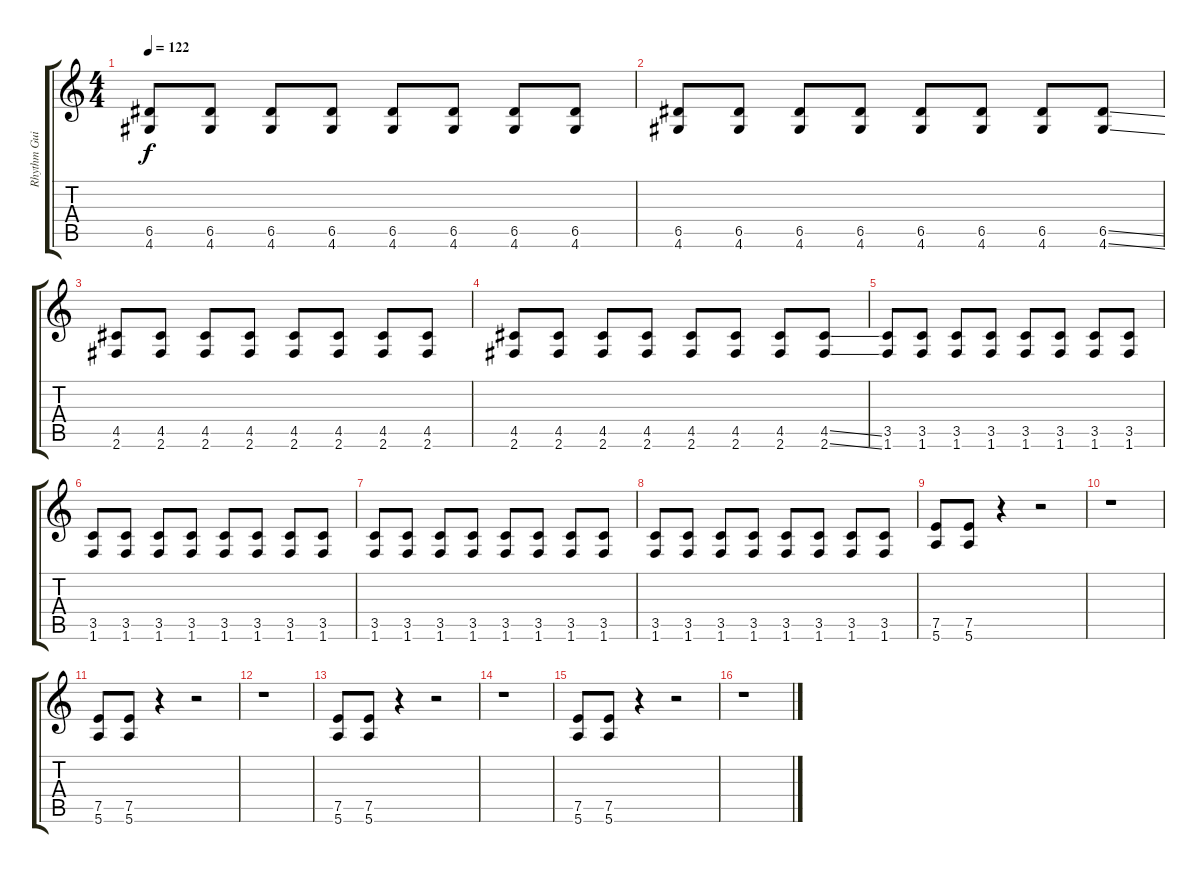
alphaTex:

\track ("Rhythm Guitar" "Rhythm Gui") {instrument overdrivenguitar}
\staff {score tabs}
\tuning (E4 B3 G3 D3 A2 E2) {hide}
\ts (4 4)
\tempo 122
\clef g2
\ks c
(6.5 4.6).8{dy f} (6.5 4.6).8 (6.5 4.6).8 (6.5 4.6).8 (6.5 4.6).8 (6.5 4.6).8 (6.5 4.6).8 (6.5 4.6).8 |
(6.5 4.6).8 (6.5 4.6).8 (6.5 4.6).8 (6.5 4.6).8 (6.5 4.6).8 (6.5 4.6).8 (6.5 4.6).8 (6.5{ss} 4.6{ss}).8 |
(4.5 2.6).8 (4.5 2.6).8 (4.5 2.6).8 (4.5 2.6).8 (4.5 2.6).8 (4.5 2.6).8 (4.5 2.6).8 (4.5 2.6).8 |
(4.5 2.6).8 (4.5 2.6).8 (4.5 2.6).8 (4.5 2.6).8 (4.5 2.6).8 (4.5 2.6).8 (4.5 2.6).8 (4.5{ss} 2.6{ss}).8 |
(3.5 1.6).8 (3.5 1.6).8 (3.5 1.6).8 (3.5 1.6).8 (3.5 1.6).8 (3.5 1.6).8 (3.5 1.6).8 (3.5 1.6).8 |
(3.5 1.6).8 (3.5 1.6).8 (3.5 1.6).8 (3.5 1.6).8 (3.5 1.6).8 (3.5 1.6).8 (3.5 1.6).8 (3.5 1.6).8 |
(3.5 1.6).8 (3.5 1.6).8 (3.5 1.6).8 (3.5 1.6).8 (3.5 1.6).8 (3.5 1.6).8 (3.5 1.6).8 (3.5 1.6).8 |
(3.5 1.6).8 (3.5 1.6).8 (3.5 1.6).8 (3.5 1.6).8 (3.5 1.6).8 (3.5 1.6).8 (3.5 1.6).8 (3.5 1.6).8 |
(7.5 5.6).8 (7.5 5.6).8 r.4 r.2 |
r.1 |
(7.5 5.6).8 (7.5 5.6).8 r.4 r.2 |
r.1 |
(7.5 5.6).8 (7.5 5.6).8 r.4 r.2 |
r.1 |
(7.5 5.6).8 (7.5 5.6).8 r.4 r.2 |
r.1
